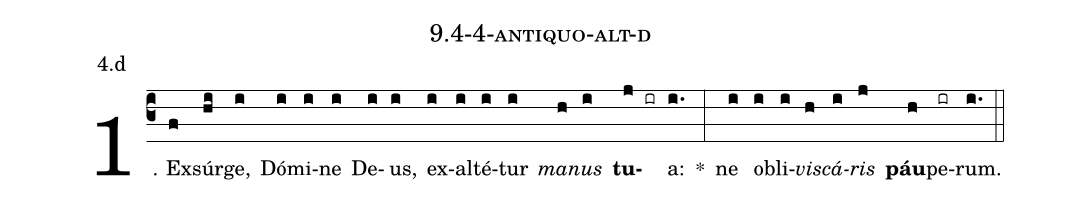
name: 9.4-4-antiquo-alt-d;
annotation: 4.d;
%%
(c3)1. Ex(f)súr(hi)ge,(i) Dó(i)mi(i)ne(i) De(i)us,(i) ex(i)al(i)té(i)tur(i) <i>ma</i>(h)<i>nus</i>(i) <b>tu</b>(j ir)a:(i.) *(:) ne(i) ob(i)li(i)<i>vis</i>(h)<i>cá</i>(i)<i>ris</i>(j) <b>páu</b>(h)pe(ir)rum.(i.) (::)


%E(i) u(h) o(i) u(j) a(h) e.(i.) (::)
